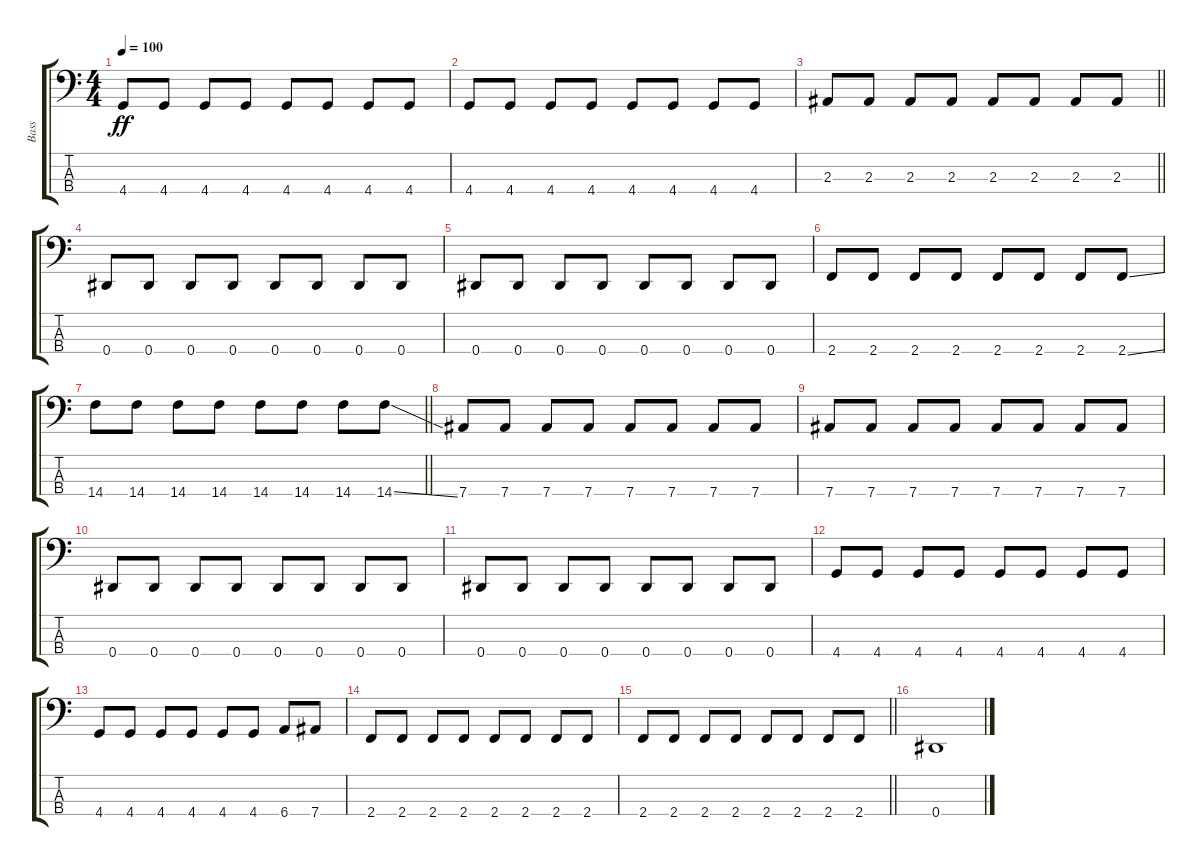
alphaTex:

\track ("Bass" "Bass") {instrument electricbassfinger}
\staff {score tabs}
\tuning (Gb2 Db2 Ab1 Eb1) {hide}
\ts (4 4)
\tempo 100
\clef f4
\ks c
4.4.8{dy ff} 4.4.8 4.4.8 4.4.8 4.4.8 4.4.8 4.4.8 4.4.8 |
4.4.8 4.4.8 4.4.8 4.4.8 4.4.8 4.4.8 4.4.8 4.4.8 |
\barLineRight lightlight
2.3.8 2.3.8 2.3.8 2.3.8 2.3.8 2.3.8 2.3.8 2.3.8 |
0.4.8 0.4.8 0.4.8 0.4.8 0.4.8 0.4.8 0.4.8 0.4.8 |
0.4.8 0.4.8 0.4.8 0.4.8 0.4.8 0.4.8 0.4.8 0.4.8 |
2.4.8 2.4.8 2.4.8 2.4.8 2.4.8 2.4.8 2.4.8 2.4{ss}.8 |
\barLineRight lightlight
14.4.8 14.4.8 14.4.8 14.4.8 14.4.8 14.4.8 14.4.8 14.4{ss}.8 |
7.4.8 7.4.8 7.4.8 7.4.8 7.4.8 7.4.8 7.4.8 7.4.8 |
7.4.8 7.4.8 7.4.8 7.4.8 7.4.8 7.4.8 7.4.8 7.4.8 |
0.4.8 0.4.8 0.4.8 0.4.8 0.4.8 0.4.8 0.4.8 0.4.8 |
0.4.8 0.4.8 0.4.8 0.4.8 0.4.8 0.4.8 0.4.8 0.4.8 |
4.4.8 4.4.8 4.4.8 4.4.8 4.4.8 4.4.8 4.4.8 4.4.8 |
4.4.8 4.4.8 4.4.8 4.4.8 4.4.8 4.4.8 6.4.8 7.4.8 |
2.4.8 2.4.8 2.4.8 2.4.8 2.4.8 2.4.8 2.4.8 2.4.8 |
\barLineRight lightlight
2.4.8 2.4.8 2.4.8 2.4.8 2.4.8 2.4.8 2.4.8 2.4.8 |
0.4.1
